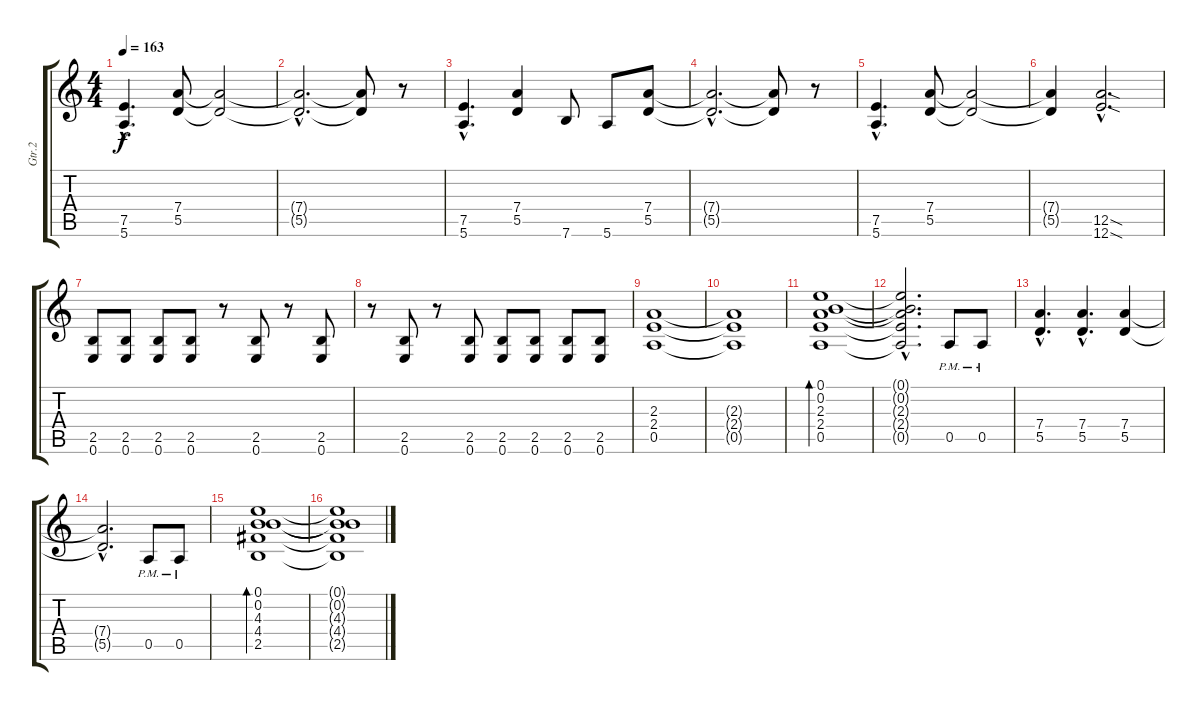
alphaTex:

\track ("Gtr.2" "Gtr.2") {instrument distortionguitar}
\staff {score tabs}
\tuning (E4 B3 G3 D3 A2 E2) {hide}
\ts (4 4)
\tempo 163
\clef g2
\ks c
(7.5{hac} 5.6{hac}).4{d dy f} (7.4 5.5).8 (7.4{t} 5.5{t}).2 |
(7.4{hac t} 5.5{hac t}).2{d} (7.4{t} 5.5{t}).8 r.8 |
(7.5{hac} 5.6{hac}).4{d} (7.4 5.5).4 7.6.8 5.6.8 (7.4 5.5).8 |
(7.4{hac t} 5.5{hac t}).2{d} (7.4{t} 5.5{t}).8 r.8 |
(7.5{hac} 5.6{hac}).4{d} (7.4 5.5).8 (7.4{t} 5.5{t}).2 |
(7.4{t} 5.5{t}).4 (12.5{sod hac} 12.6{sod hac}).2{d} |
(2.5 0.6).8 (2.5 0.6).8 (2.5 0.6).8 (2.5 0.6).8 r.8 (2.5 0.6).8 r.8 (2.5 0.6).8 |
r.8 (2.5 0.6).8 r.8 (2.5 0.6).8 (2.5 0.6).8 (2.5 0.6).8 (2.5 0.6).8 (2.5 0.6).8 |
(2.3 2.4 0.5).1 |
(2.3{t} 2.4{t} 0.5{t}).1 |
(0.1 0.2 2.3 2.4 0.5).1{bd 60} |
(0.1{hac t} 0.2{hac t} 2.3{hac t} 2.4{hac t} 0.5{hac t}).2{d} 0.5{pm}.8 0.5{pm}.8 |
(7.4{hac} 5.5{hac}).4{d} (7.4{hac} 5.5{hac}).4{d} (7.4 5.5).4 |
(7.4{hac t} 5.5{hac t}).2{d} 0.5{pm}.8 0.5{pm}.8 |
(0.1 0.2 4.3 4.4 2.5).1{bd 60} |
(0.1{t} 0.2{t} 4.3{t} 4.4{t} 2.5{t}).1
